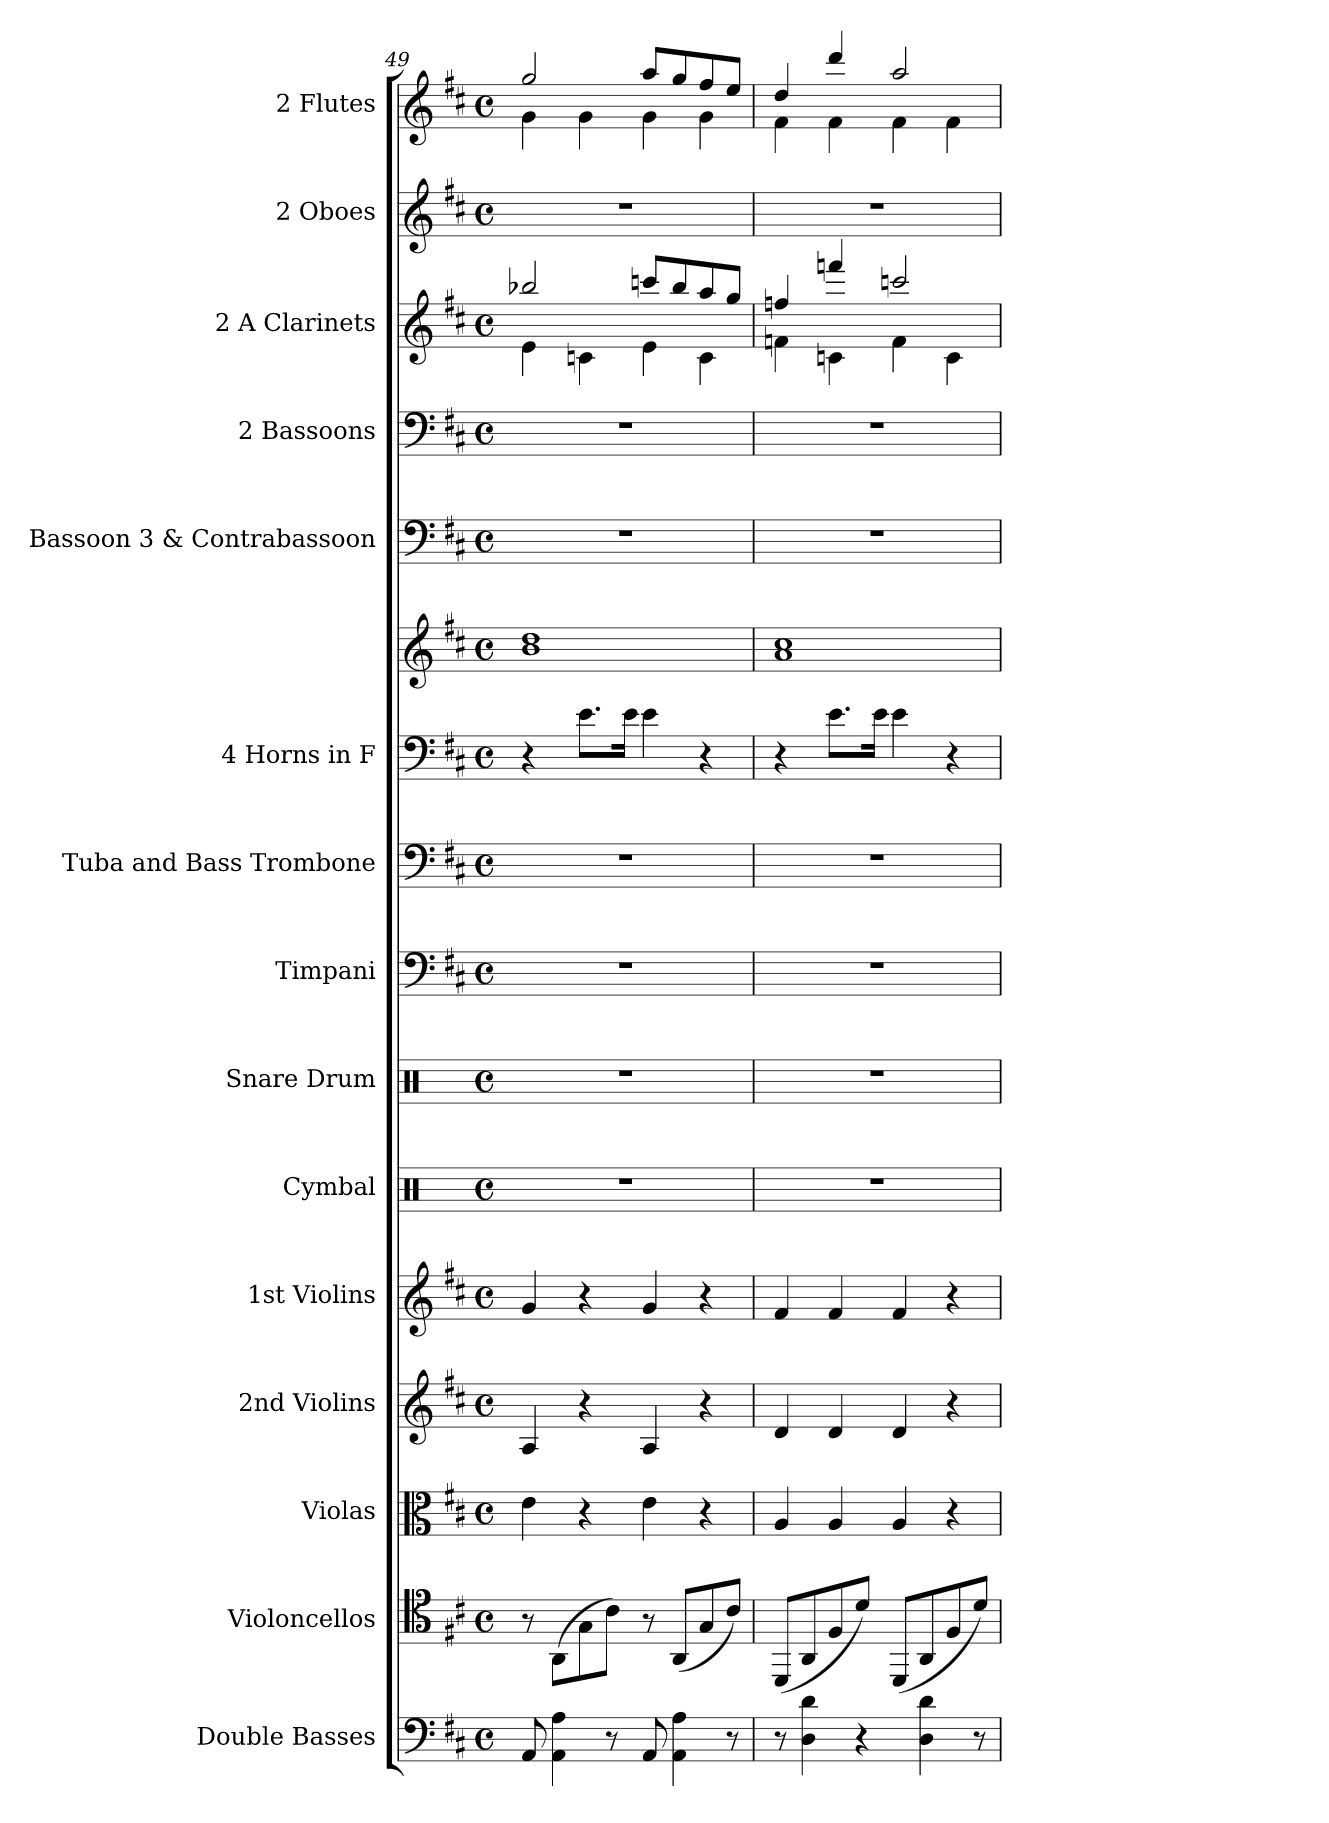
**kern	**kern	**kern	**kern	**kern	**kern	**kern	**kern	**kern	**kern	**kern	**kern	**kern	**kern	**kern	**kern
*part15	*part14	*part13	*part12	*part11	*part10	*part9	*part8	*part7	*part6	*part6	*part5	*part4	*part3	*part2	*part1
*staff16	*staff15	*staff14	*staff13	*staff12	*staff11	*staff10	*staff9	*staff8	*staff7	*staff6	*staff5	*staff4	*staff3	*staff2	*staff1
*I"Double Basses	*I"Violoncellos	*I"Violas	*I"2nd Violins	*I"1st Violins	*I"Cymbal	*I"Snare Drum	*I"Timpani	*I"Tuba and  Bass Trombone	*I"4 Horns in F	*	*I"Bassoon 3 &amp; Contrabassoon	*I"2 Bassoons	*I"2 A Clarinets	*I"2 Oboes	*I"2 Flutes
*	*	*	*	*	*I'Cym	*I'Sn Dr	*I'Timp	*I'Tba	*I'Hn	*	*I'Bsn	*I'Bsn	*I'Cl	*I'Ob	*I'Fl
!!LO:PB:g=z
*clefF4	*clefC4	*clefC3	*clefG2	*clefG2	*clefX	*clefX	*clefF4	*clefF4	*clefF4	*clefG2	*clefF4	*clefF4	*clefG2	*clefG2	*clefG2
*ITrd7c12	*	*	*	*	*	*	*	*	*ITrd4c7	*ITrd4c7	*	*	*ITrd2c3	*	*
*k[f#c#]	*k[f#c#]	*k[f#c#]	*k[f#c#]	*k[f#c#]	*k[]	*k[]	*k[f#c#]	*k[f#c#]	*k[f#]	*k[f#]	*k[f#c#]	*k[f#c#]	*k[f#c#g#d#a#]	*k[f#c#]	*k[f#c#]
*M4/4	*M4/4	*M4/4	*M4/4	*M4/4	*M4/4	*M4/4	*M4/4	*M4/4	*M4/4	*M4/4	*M4/4	*M4/4	*M4/4	*M4/4	*M4/4
*met(c)	*met(c)	*met(c)	*met(c)	*met(c)	*met(c)	*met(c)	*met(c)	*met(c)	*met(c)	*met(c)	*met(c)	*met(c)	*met(c)	*met(c)	*met(c)
=49	=49	=49	=49	=49	=49	=49	=49	=49	=49	=49	=49	=49	=49	=49	=49
*	*	*	*	*	*	*	*	*	*	*	*	*	*^	*	*^
8AAA/	8r	4e\	4A/	4g/	1r	1r	1r	1r	4r	1e 1g	1r	1r	2ggn/	4c#\	1r	2gg/	4g\
4AAA\ 4AA\	(>8AA\L	.	.	.	.	.	.	.	.	.	.	.	.	.	.	.	.
.	8G\	4r	4r	4r	.	.	.	.	8.A\L	.	.	.	.	4An\	.	.	4g\
8r	8c#\J)	.	.	.	.	.	.	.	.	.	.	.	.	.	.	.	.
.	.	.	.	.	.	.	.	.	16A\Jk	.	.	.	.	.	.	.	.
8AAA/	8r	4e\	4A/	4g/	.	.	.	.	4A\	.	.	.	8aan/L	4c#\	.	8aa/L	4g\
4AAA\ 4AA\	(<8AA/L	.	.	.	.	.	.	.	.	.	.	.	8gg/	.	.	8gg/	.
.	8G/	4r	4r	4r	.	.	.	.	4r	.	.	.	8ff#/	4A\	.	8ff#/	4g\
8r	8c#/J)	.	.	.	.	.	.	.	.	.	.	.	8ee/J	.	.	8ee/J	.
=50	=50	=50	=50	=50	=50	=50	=50	=50	=50	=50	=50	=50	=50	=50	=50	=50	=50
8r	(<8DD/L	4A/	4d/	4f#/	1r	1r	1r	1r	4r	1d 1f#	1r	1r	4ddn/	4dn\	1r	4dd/	4f#\
4DD\ 4D\	8AA/	.	.	.	.	.	.	.	.	.	.	.	.	.	.	.	.
.	8F#/	4A/	4d/	4f#/	.	.	.	.	8.A\L	.	.	.	4dddn/	4An\	.	4ddd/	4f#\
4r	8d/J)	.	.	.	.	.	.	.	.	.	.	.	.	.	.	.	.
.	.	.	.	.	.	.	.	.	16A\Jk	.	.	.	.	.	.	.	.
.	(<8DD/L	4A/	4d/	4f#/	.	.	.	.	4A\	.	.	.	2aan/	4d\	.	2aa/	4f#\
4DD\ 4D\	8AA/	.	.	.	.	.	.	.	.	.	.	.	.	.	.	.	.
.	8F#/	4r	4r	4r	.	.	.	.	4r	.	.	.	.	4A\	.	.	4f#\
8r	8d/J)	.	.	.	.	.	.	.	.	.	.	.	.	.	.	.	.
*	*	*	*	*	*	*	*	*	*	*	*	*	*v	*v	*	*v	*v
=	=	=	=	=	=	=	=	=	=	=	=	=	=	=	=
*-	*-	*-	*-	*-	*-	*-	*-	*-	*-	*-	*-	*-	*-	*-	*-
